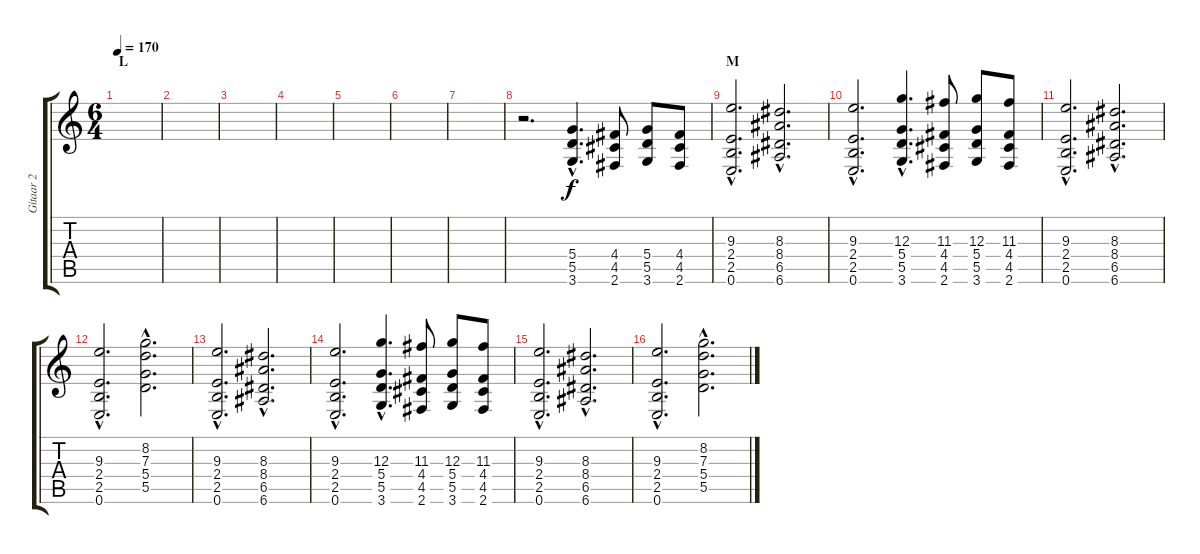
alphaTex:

\track ("Gitaar 2" "Gitaar 2") {instrument overdrivenguitar}
\staff {score tabs}
\tuning (E4 B3 G3 D3 A2 E2) {hide}
\ts (6 4)
\section ("" "L")
\tempo 170
\clef g2
\ks c
|
|
|
|
|
|
|
r.2{d} (5.4{hac} 5.5{hac} 3.6{hac}).4{d volume 14} (4.4 4.5 2.6).8 (5.4 5.5 3.6).8 (4.4 4.5 2.6).8 |
\section ("" "M")
(9.3{hac} 2.4{hac} 2.5{hac} 0.6{hac}).2{d} (8.3{hac} 8.4{hac} 6.5{hac} 6.6{hac}).2{d} |
(9.3{hac} 2.4{hac} 2.5{hac} 0.6{hac}).2{d} (12.3{hac} 5.4{hac} 5.5{hac} 3.6{hac}).4{d} (11.3 4.4 4.5 2.6).8 (12.3 5.4 5.5 3.6).8 (11.3 4.4 4.5 2.6).8 |
(9.3{hac} 2.4{hac} 2.5{hac} 0.6{hac}).2{d} (8.3{hac} 8.4{hac} 6.5{hac} 6.6{hac}).2{d} |
(9.3{hac} 2.4{hac} 2.5{hac} 0.6{hac}).2{d} (8.2{hac} 7.3{hac} 5.4{hac} 5.5{hac}).2{d} |
(9.3{hac} 2.4{hac} 2.5{hac} 0.6{hac}).2{d} (8.3{hac} 8.4{hac} 6.5{hac} 6.6{hac}).2{d} |
(9.3{hac} 2.4{hac} 2.5{hac} 0.6{hac}).2{d} (12.3{hac} 5.4{hac} 5.5{hac} 3.6{hac}).4{d} (11.3 4.4 4.5 2.6).8 (12.3 5.4 5.5 3.6).8 (11.3 4.4 4.5 2.6).8 |
(9.3{hac} 2.4{hac} 2.5{hac} 0.6{hac}).2{d} (8.3{hac} 8.4{hac} 6.5{hac} 6.6{hac}).2{d} |
(9.3{hac} 2.4{hac} 2.5{hac} 0.6{hac}).2{d} (8.2{hac} 7.3{hac} 5.4{hac} 5.5{hac}).2{d}
